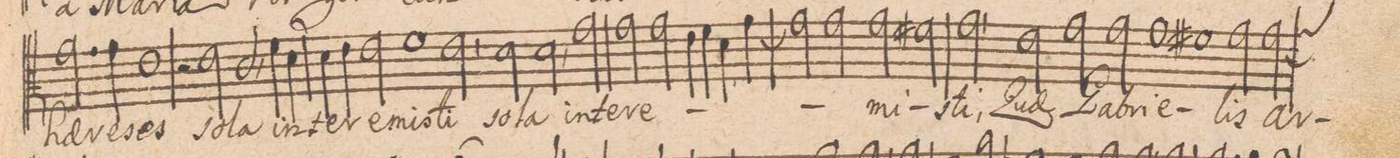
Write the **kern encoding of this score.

**kern	**text
*I"ALTVS.	*
*clefC3	*
*k[]	*
*met(c|)	*
*M2/1	*
2.g\	hae-
4g\	-re-
1e\	-ses
=20-	=20-
2r	.
2e\	so-
2c,</	-la
(4fny\	in-
4d\)	.
=21-	=21-
4d\	te-
4e\	.
2e\	-re-
1f\	-mi-
=22-	=22-
2e,<\	-sti
2d\	so-
2d,<\	-la
2g\	in-
=23-	=23-
2g\	-te-
2g\	-re-
4e\	.
4f\	.
4d\	.
[<4g\	.
=24-	=24-
2g\]	.
2g\	.
2g\	mi-
2f#X\	.
=25-	=25-
2g,<\	-sti,
2e\	Quae
2g\	Ga-
2g\	-bri-
=26-	=26-
1g\	-e-
1f#X\	.
=27-	=27-
2g\	-lis
*custos:g	*
[<2g\	ar-
*-	*-
